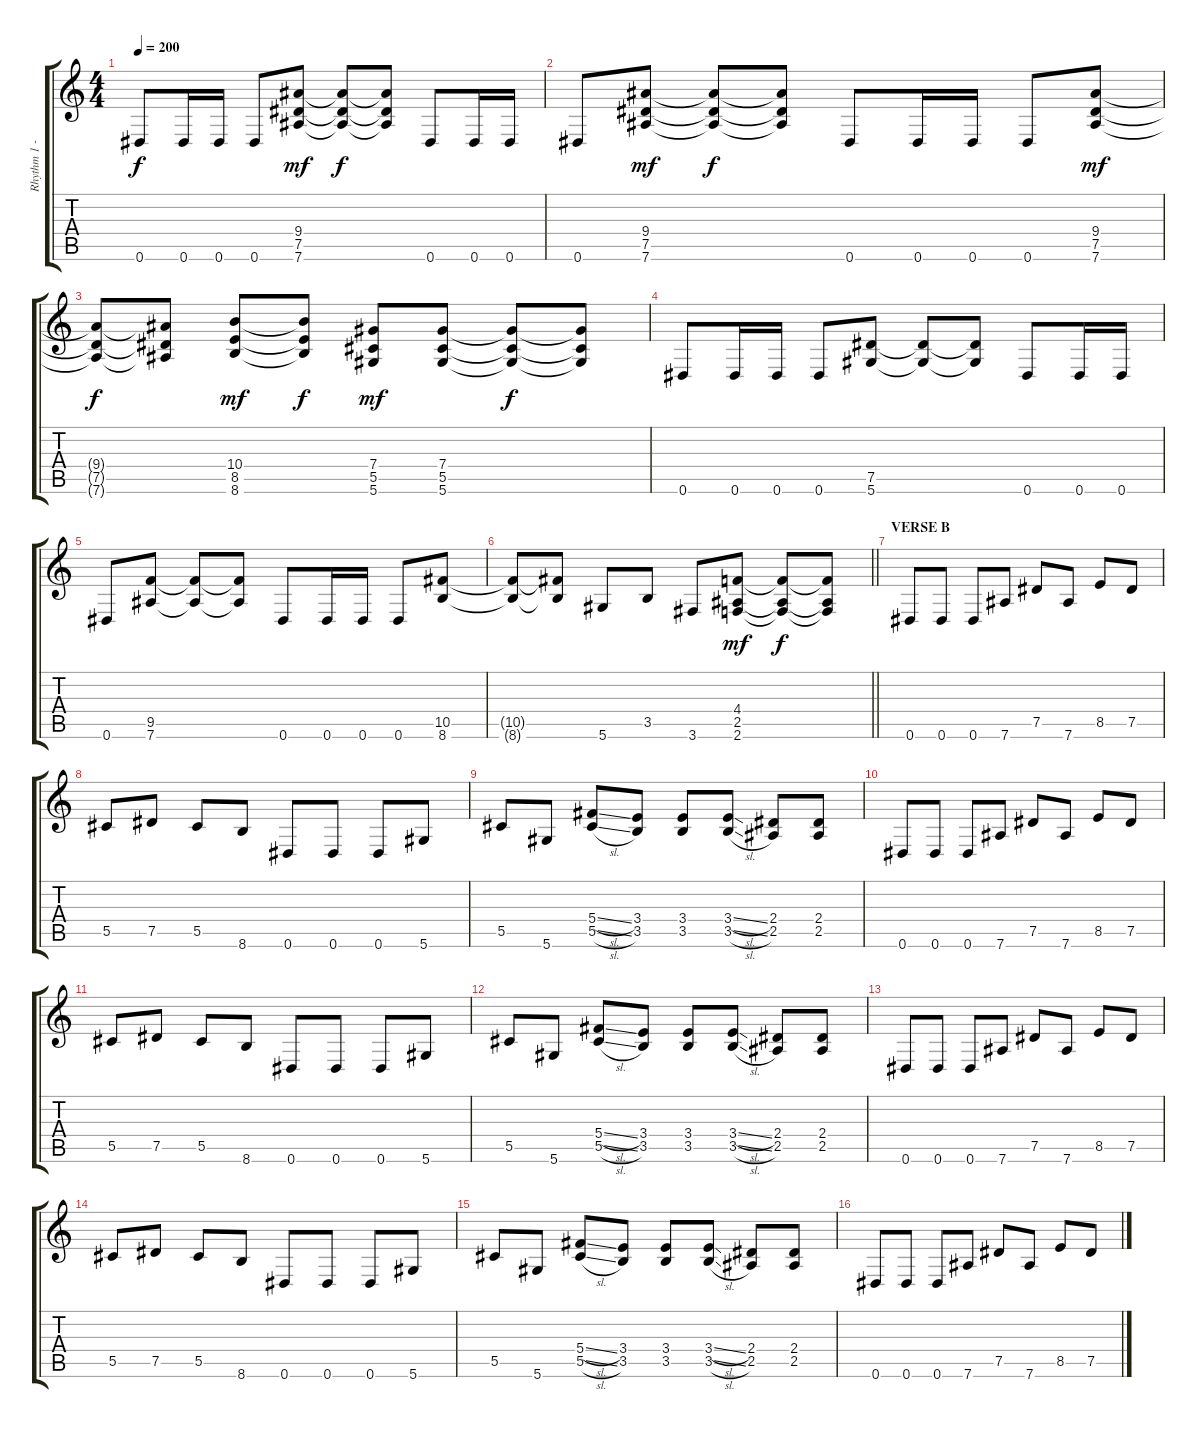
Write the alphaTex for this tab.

\track ("Rhythm 1 - Ronny Dorian" "Rhythm 1 -") {instrument distortionguitar}
\staff {score tabs}
\tuning (Eb4 Bb3 Gb3 Db3 Ab2 Eb2) {hide}
\ts (4 4)
\tempo 200
\clef g2
\ks c
0.6.8{dy f} 0.6.16 0.6.16 0.6.8 (9.4 7.5 7.6).8{dy mf} (9.4{t} 7.5{t} 7.6{t}).8{dy f} (9.4{t} 7.5{t} 7.6{t}).8 0.6.8 0.6.16 0.6.16 |
0.6.8 (9.4 7.5 7.6).8{dy mf} (9.4{t} 7.5{t} 7.6{t}).8{dy f} (9.4{t} 7.5{t} 7.6{t}).8 0.6.8 0.6.16 0.6.16 0.6.8 (9.4 7.5 7.6).8{dy mf} |
(9.4{t} 7.5{t} 7.6{t}).8{dy f} (9.4{t} 7.5{t} 7.6{t}).8 (10.4 8.5 8.6).8{dy mf} (10.4{t} 8.5{t} 8.6{t}).8{dy f} (7.4 5.5 5.6).8{dy mf} (7.4 5.5 5.6).8 (7.4{t} 5.5{t} 5.6{t}).8{dy f} (7.4{t} 5.5{t} 5.6{t}).8 |
0.6.8 0.6.16 0.6.16 0.6.8 (7.5 5.6).8 (7.5{t} 5.6{t}).8 (7.5{t} 5.6{t}).8 0.6.8 0.6.16 0.6.16 |
0.6.8 (9.5 7.6).8 (9.5{t} 7.6{t}).8 (9.5{t} 7.6{t}).8 0.6.8 0.6.16 0.6.16 0.6.8 (10.5 8.6).8 |
\barLineRight lightlight
(10.5{t} 8.6{t}).8 (10.5{t} 8.6{t}).8 5.6.8 3.5.8 3.6.8 (4.4 2.5 2.6).8{dy mf} (4.4{t} 2.5{t} 2.6{t}).8{dy f} (4.4{t} 2.5{t} 2.6{t}).8 |
\section ("" "VERSE B")
0.6.8 0.6.8 0.6.8 7.6.8 7.5.8 7.6.8 8.5.8 7.5.8 |
5.5.8 7.5.8 5.5.8 8.6.8 0.6.8 0.6.8 0.6.8 5.6.8 |
5.5.8 5.6.8 (5.4{sl} 5.5{sl}).8 (3.4 3.5).8 (3.4 3.5).8 (3.4{sl} 3.5{sl}).8 (2.4 2.5).8 (2.4 2.5).8 |
0.6.8 0.6.8 0.6.8 7.6.8 7.5.8 7.6.8 8.5.8 7.5.8 |
5.5.8 7.5.8 5.5.8 8.6.8 0.6.8 0.6.8 0.6.8 5.6.8 |
5.5.8 5.6.8 (5.4{sl} 5.5{sl}).8 (3.4 3.5).8 (3.4 3.5).8 (3.4{sl} 3.5{sl}).8 (2.4 2.5).8 (2.4 2.5).8 |
0.6.8 0.6.8 0.6.8 7.6.8 7.5.8 7.6.8 8.5.8 7.5.8 |
5.5.8 7.5.8 5.5.8 8.6.8 0.6.8 0.6.8 0.6.8 5.6.8 |
5.5.8 5.6.8 (5.4{sl} 5.5{sl}).8 (3.4 3.5).8 (3.4 3.5).8 (3.4{sl} 3.5{sl}).8 (2.4 2.5).8 (2.4 2.5).8 |
0.6.8 0.6.8 0.6.8 7.6.8 7.5.8 7.6.8 8.5.8 7.5.8
